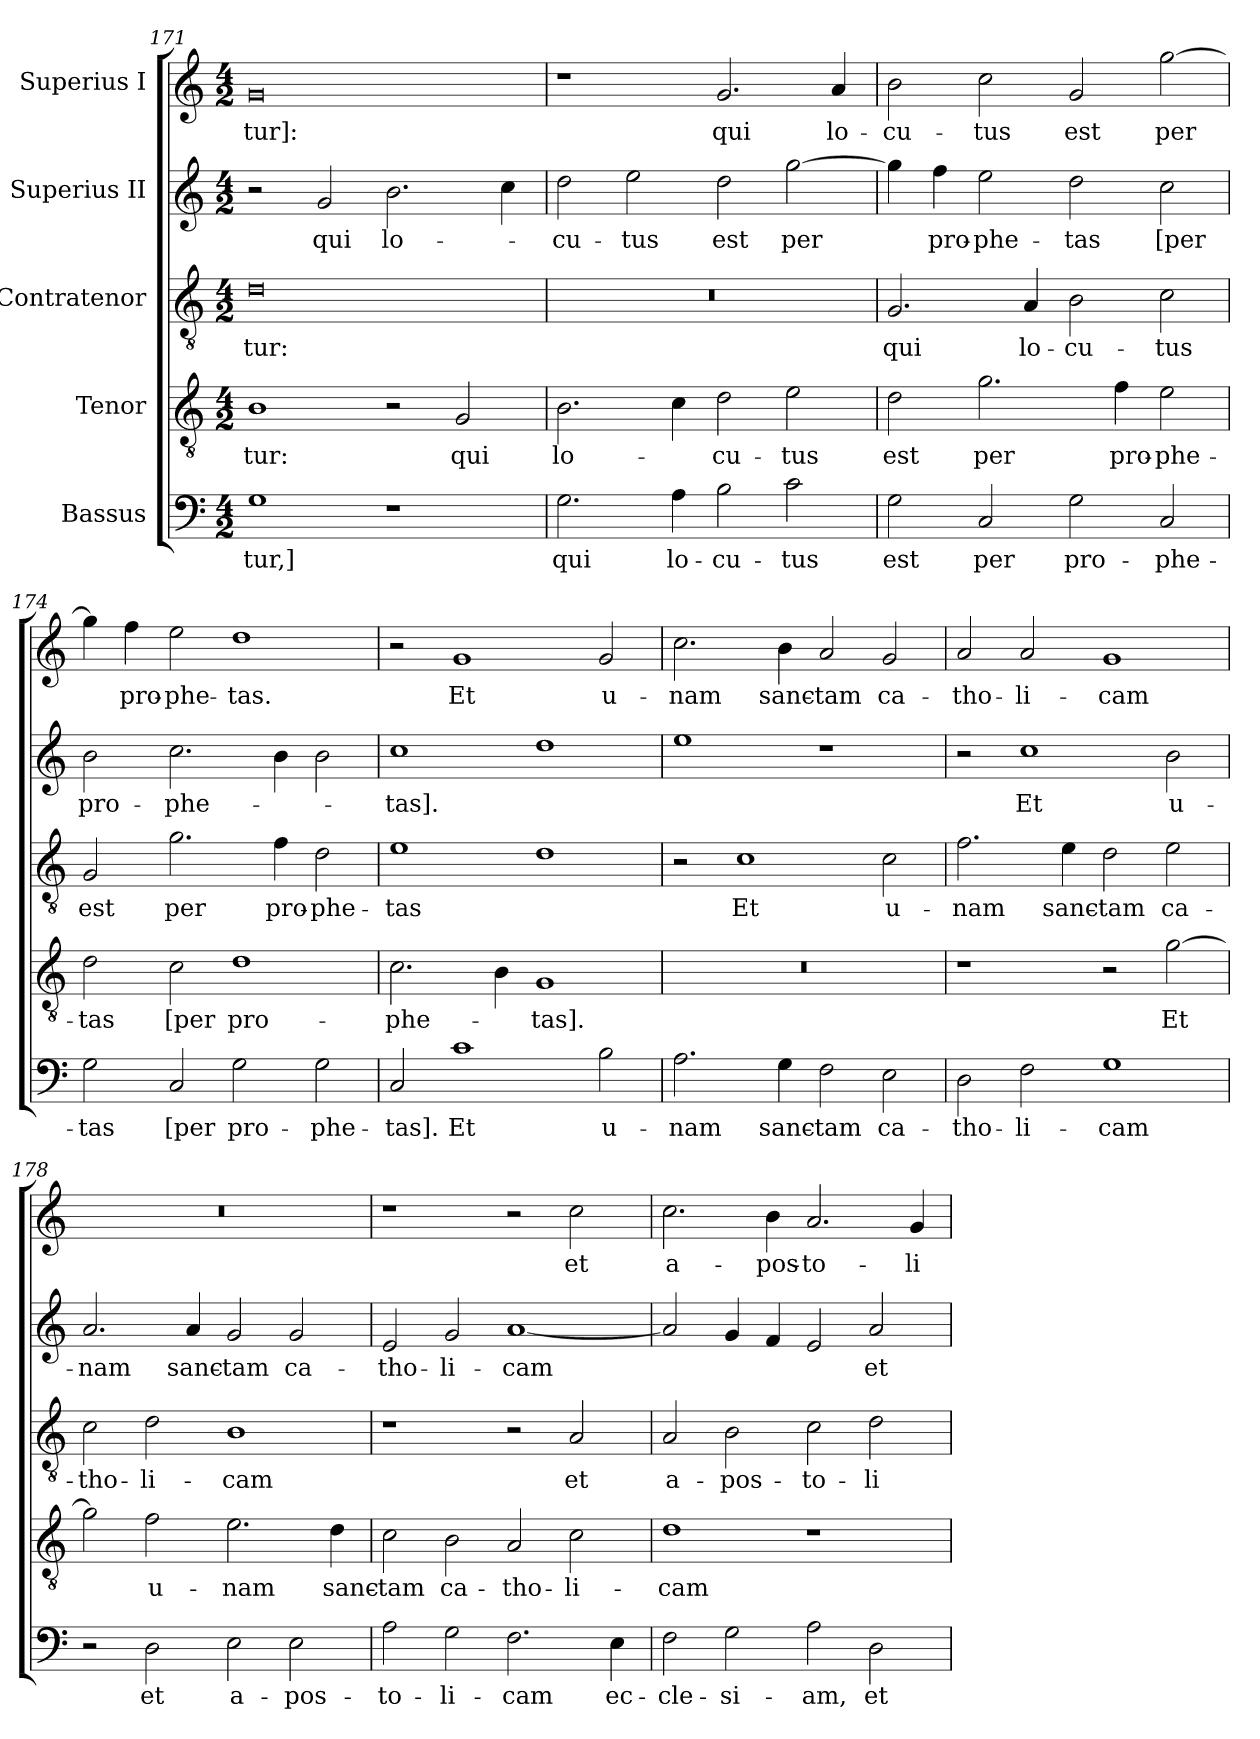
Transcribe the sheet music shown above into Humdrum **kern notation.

**kern	**text	**kern	**text	**kern	**text	**kern	**text	**kern	**text
*part5	*part5	*part4	*part4	*part3	*part3	*part2	*part2	*part1	*part1
*staff5	*staff5	*staff4	*staff4	*staff3	*staff3	*staff2	*staff2	*staff1	*staff1
*I"Bassus	*	*I"Tenor	*	*I"Contratenor	*	*I"Superius II	*	*I"Superius I	*
*clefF4	*	*clefGv2	*	*clefGv2	*	*clefG2	*	*clefG2	*
*k[]	*	*k[]	*	*k[]	*	*k[]	*	*k[]	*
*M4/2	*	*M4/2	*	*M4/2	*	*M4/2	*	*M4/2	*
=171	=171	=171	=171	=171	=171	=171	=171	=171	=171
1G\	-tur,]	1B\	-tur:	0d\	-tur:	2r	.	0g/	-tur]:
.	.	.	.	.	.	2g/	qui	.	.
1r	.	2r	.	.	.	2.b\	lo-	.	.
.	.	2G/	qui	.	.	.	.	.	.
.	.	.	.	.	.	4cc\	.	.	.
=172	=172	=172	=172	=172	=172	=172	=172	=172	=172
2.G\	qui	2.B\	lo-	0r	.	2dd\	-cu-	1r	.
.	.	.	.	.	.	2ee\	-tus	.	.
4A\	lo-	4c\	.	.	.	.	.	.	.
2B\	-cu-	2d\	-cu-	.	.	2dd\	est	2.g/	qui
2c\	-tus	2e\	-tus	.	.	[2gg\	per	.	.
.	.	.	.	.	.	.	.	4a/	lo-
=173	=173	=173	=173	=173	=173	=173	=173	=173	=173
2G\	est	2d\	est	2.G/	qui	4gg\]	.	2b\	-cu-
.	.	.	.	.	.	4ff\	pro-	.	.
2C/	per	2.g\	per	.	.	2ee\	-phe-	2cc\	-tus
.	.	.	.	4A/	lo-	.	.	.	.
2G\	pro-	.	.	2B\	-cu-	2dd\	-tas	2g/	est
.	.	4f\	pro-	.	.	.	.	.	.
2C/	-phe-	2e\	-phe-	2c\	-tus	2cc\	[per	[2gg\	per
=174	=174	=174	=174	=174	=174	=174	=174	=174	=174
2G\	-tas	2d\	-tas	2G/	est	2b\	pro-	4gg\]	.
.	.	.	.	.	.	.	.	4ff\	pro-
2C/	[per	2c\	[per	2.g\	per	2.cc\	-phe-	2ee\	-phe-
2G\	pro-	1d\	pro-	.	.	.	.	1dd\	-tas.
.	.	.	.	4f\	pro-	4b\	.	.	.
2G\	-phe-	.	.	2d\	-phe-	2b\	.	.	.
=175	=175	=175	=175	=175	=175	=175	=175	=175	=175
2C/	-tas].	2.c\	-phe-	1e\	-tas	1cc\	-tas].	2r	.
1c\	Et	.	.	.	.	.	.	1g/	Et
.	.	4B\	.	.	.	.	.	.	.
.	.	1G/	-tas].	1d\	.	1dd\	.	.	.
2B\	u-	.	.	.	.	.	.	2g/	u-
=176	=176	=176	=176	=176	=176	=176	=176	=176	=176
2.A\	-nam	0r	.	2r	.	1ee\	.	2.cc\	-nam
.	.	.	.	1c\	Et	.	.	.	.
4G\	sanc-	.	.	.	.	.	.	4b\	sanc-
2F\	-tam	.	.	.	.	1r	.	2a/	-tam
2E\	ca-	.	.	2c\	u-	.	.	2g/	ca-
=177	=177	=177	=177	=177	=177	=177	=177	=177	=177
2D\	-tho-	1r	.	2.f\	-nam	2r	.	2a/	-tho-
2F\	-li-	.	.	.	.	1cc\	Et	2a/	-li-
.	.	.	.	4e\	sanc-	.	.	.	.
1G\	-cam	2r	.	2d\	-tam	.	.	1g/	-cam
.	.	[2g\	Et	2e\	ca-	2b\	u-	.	.
=178	=178	=178	=178	=178	=178	=178	=178	=178	=178
2r	.	2g\]	.	2c\	-tho-	2.a/	-nam	0r	.
2D\	et	2f\	u-	2d\	-li-	.	.	.	.
.	.	.	.	.	.	4a/	sanc-	.	.
2E\	a-	2.e\	-nam	1B\	-cam	2g/	-tam	.	.
2E\	-pos-	.	.	.	.	2g/	ca-	.	.
.	.	4d\	sanc-	.	.	.	.	.	.
=179	=179	=179	=179	=179	=179	=179	=179	=179	=179
2A\	-to-	2c\	-tam	1r	.	2e/	-tho-	1r	.
2G\	-li-	2B\	ca-	.	.	2g/	-li-	.	.
2.F\	-cam	2A/	-tho-	2r	.	[1a/	-cam	2r	.
.	.	2c\	-li-	2A/	et	.	.	2cc\	et
4E\	ec-	.	.	.	.	.	.	.	.
=180	=180	=180	=180	=180	=180	=180	=180	=180	=180
2F\	-cle-	1d\	-cam	2A/	a-	2a/]	.	2.cc\	a-
2G\	-si-	.	.	2B\	-pos-	4g/	.	.	.
.	.	.	.	.	.	4f/	.	4b\	-pos-
2A\	-am,	1r	.	2c\	-to-	2e/	.	2.a/	-to-
2D\	et	.	.	2d\	-li-	2a/	et	.	.
.	.	.	.	.	.	.	.	4g/	-li-
=	=	=	=	=	=	=	=	=	=
*-	*-	*-	*-	*-	*-	*-	*-	*-	*-
